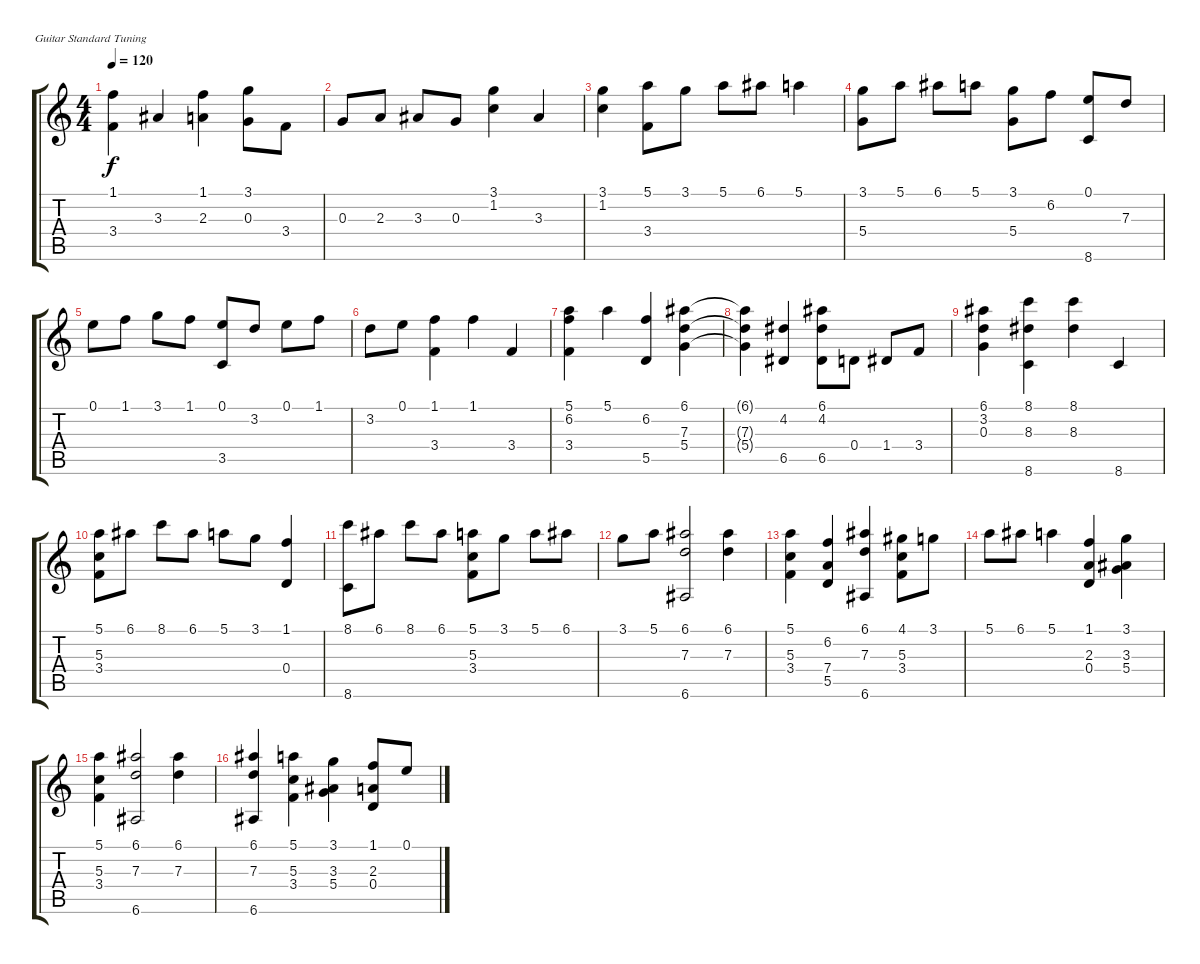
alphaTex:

\defaultSystemsLayout 4
\bracketExtendMode groupsimilarinstruments
\firstSystemTrackNameOrientation horizontal
\otherSystemsTrackNameOrientation horizontal
\track "" {instrument acousticguitarnylon}
\staff {score tabs}
\tuning (E4 B3 G3 D3 A2 E2)
\ts (4 4)
\tempo 120
\clef g2
\ks c
(1.1 3.4).4{dy f instrument acousticguitarnylon} 3.3.4 (1.1 2.3).4 (3.1 0.3).8 3.4.8 |
0.3.8 2.3.8 3.3.8 0.3.8 (3.1 1.2).4 3.3.4 |
(3.1 1.2).4 (5.1 3.4).8 3.1.8 5.1.8 6.1.8 5.1.4 |
(3.1 5.4).8 5.1.8 6.1.8 5.1.8 (3.1 5.4).8 6.2.8 (0.1 8.6).8 7.3.8 |
0.1.8 1.1.8 3.1.8 1.1.8 (0.1 3.5).8 3.2.8 0.1.8 1.1.8 |
3.2.8 0.1.8 (1.1 3.4).4 1.1.4 3.4.4 |
(5.1 6.2 3.4).4 5.1.4 (6.2 5.5).4 (6.1 7.3 5.4).4 |
(6.1{t} 7.3{t} 5.4{t}).4 (4.2 6.5).4 (6.1 4.2 6.5).8 0.4.8 1.4.8 3.4.8 |
(6.1 3.2 0.3).4 (8.1 8.6 8.3).4 (8.1 8.3).4 8.6.4 |
(3.4 5.1 5.3).8 6.1.8 8.1.8 6.1.8 5.1.8 3.1.8 (0.4 1.1).4 |
(8.1 8.6).8 6.1.8 8.1.8 6.1.8 (5.1 5.3 3.4).8 3.1.8 5.1.8 6.1.8 |
3.1.8 5.1.8 (6.6 6.1 7.3).2 (6.1 7.3).4 |
(5.1 5.3 3.4).4 (5.5 6.2 7.4).4 (6.6 6.1 7.3).4 (4.1 5.3 3.4).8 3.1.8 |
5.1.8 6.1.8 5.1.4 (2.3 1.1 0.4).4 (3.3 3.1 5.4).4 |
(5.1 5.3 3.4).4 (6.6 6.1 7.3).2 (6.1 7.3).4 |
(6.6 6.1 7.3).4 (5.1 5.3 3.4).4 (5.4 3.1 3.3).4 (2.3 1.1 0.4).8 0.1.8
